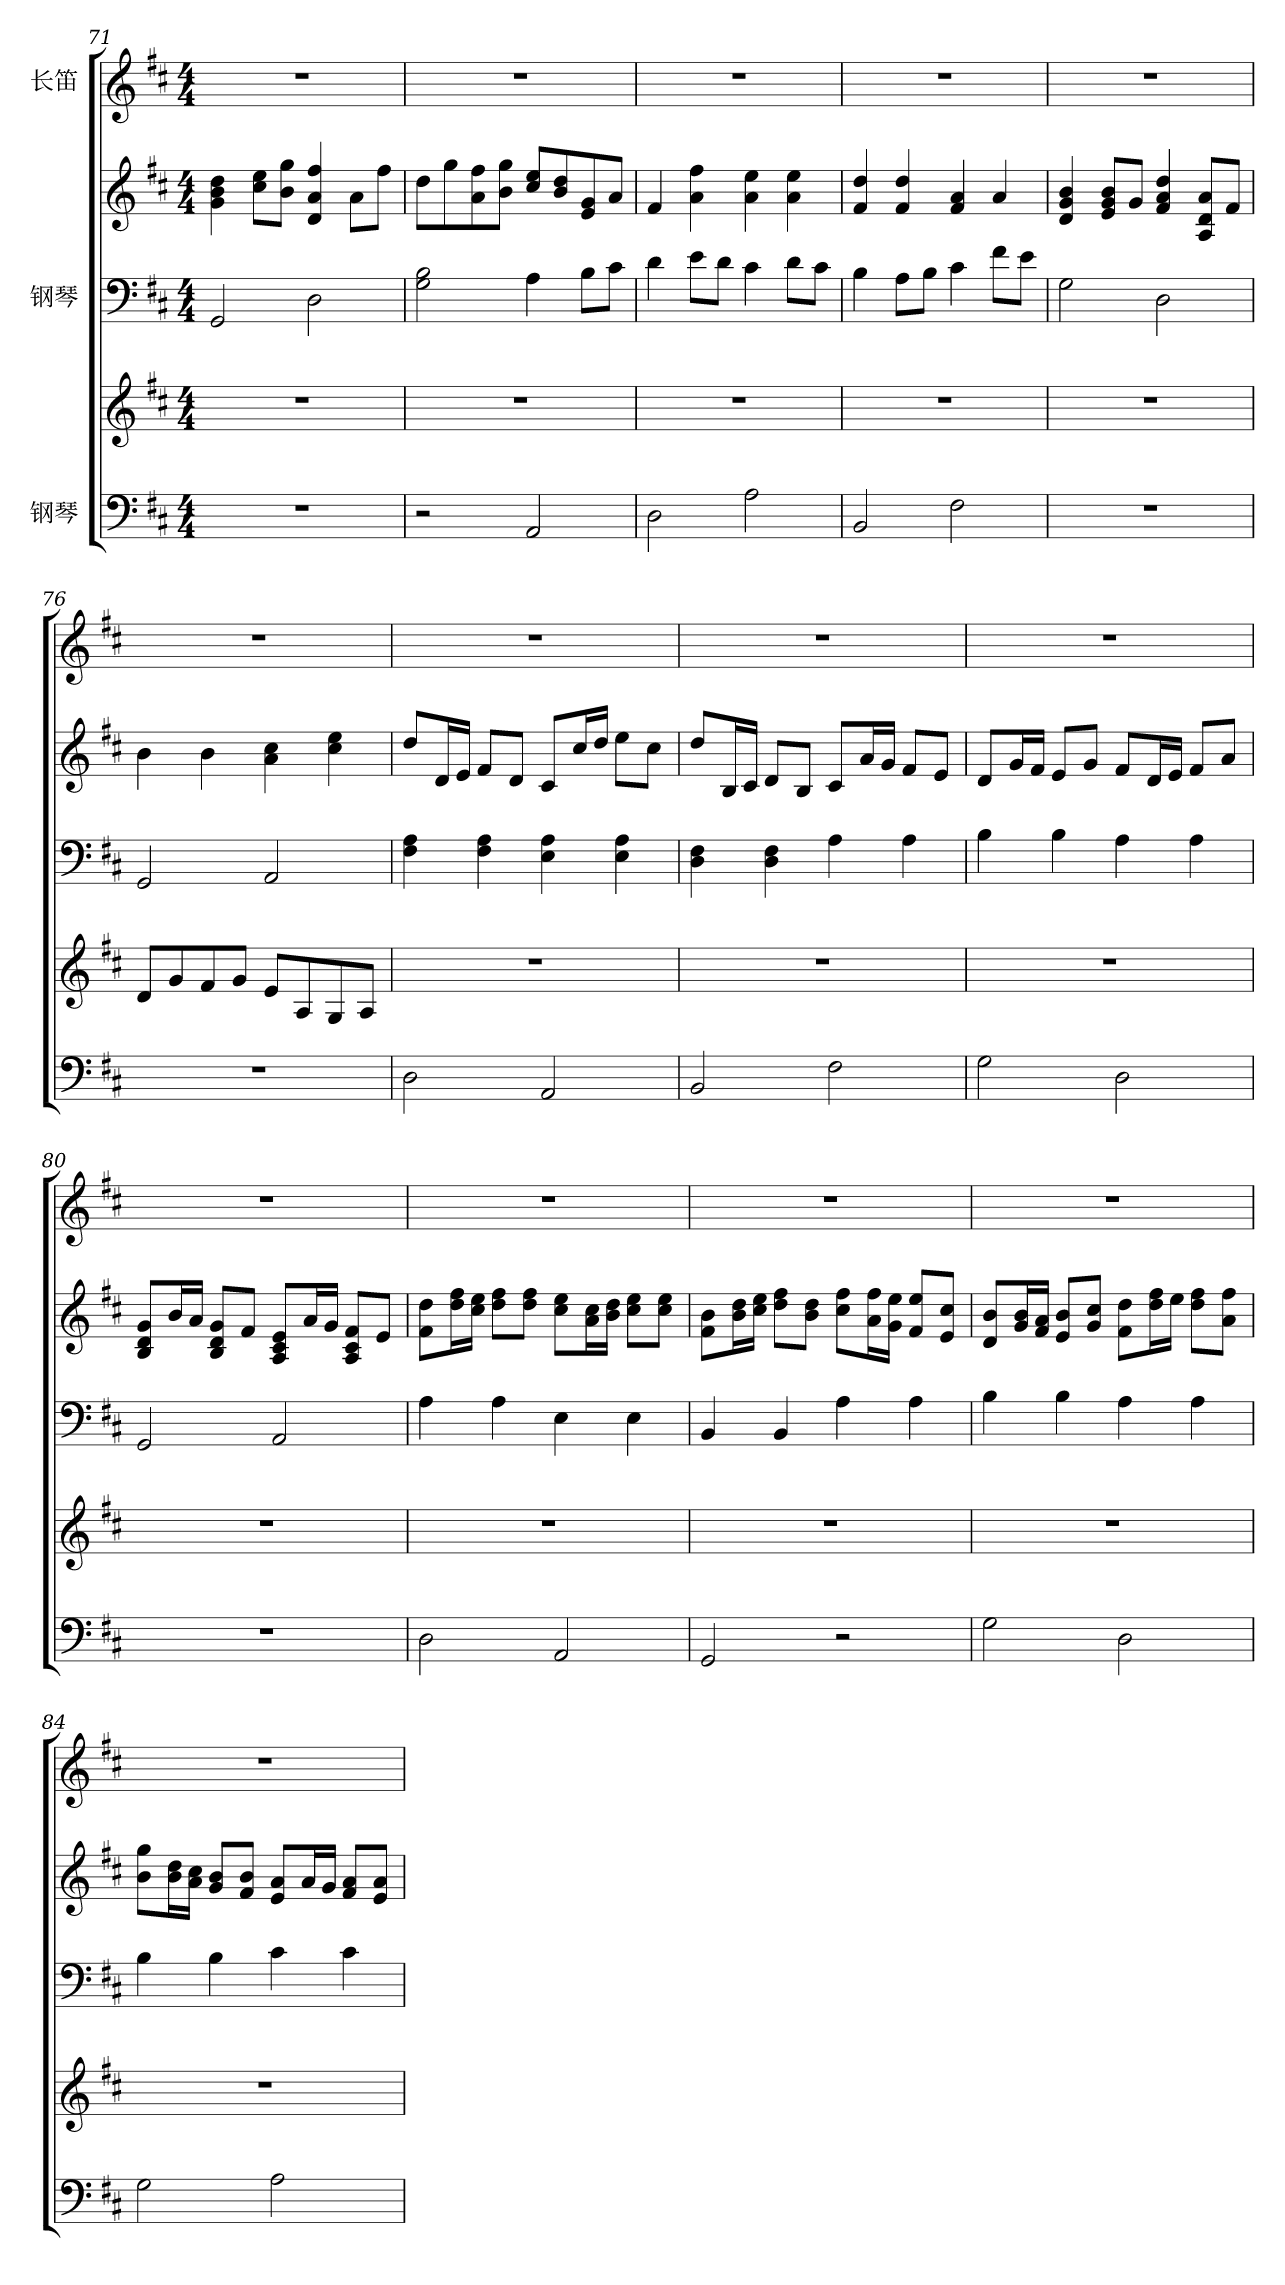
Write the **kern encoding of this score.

**kern	**kern	**kern	**kern	**kern
*part3	*part3	*part2	*part2	*part1
*staff5	*staff4	*staff3	*staff2	*staff1
*I"钢琴	*	*I"钢琴	*	*I"长笛
!!LO:PB:g=z
*clefF4	*clefG2	*clefF4	*clefG2	*clefG2
*k[f#c#]	*k[f#c#]	*k[f#c#]	*k[f#c#]	*k[f#c#]
*M4/4	*M4/4	*M4/4	*M4/4	*M4/4
=71	=71	=71	=71	=71
1r	1r	2GG/	4g\ 4b\ 4dd\	1r
.	.	.	8cc#\ 8ee\L	.
.	.	.	8b\ 8gg\J	.
.	.	2D\	4d/ 4a/ 4ff#/	.
.	.	.	8a\L	.
.	.	.	8ff#\J	.
=72	=72	=72	=72	=72
2r	1r	2G\ 2B\	8dd\L	1r
.	.	.	8gg\	.
.	.	.	8a\ 8ff#\	.
.	.	.	8b\ 8gg\J	.
2AA/	.	4A\	8cc#/ 8ee/L	.
.	.	.	8b/ 8dd/	.
.	.	8B\L	8e/ 8g/	.
.	.	8c#\J	8a/J	.
=73	=73	=73	=73	=73
2D\	1r	4d\	4f#/	1r
.	.	8e\L	4a\ 4ff#\	.
.	.	8d\J	.	.
2A\	.	4c#\	4a\ 4ee\	.
.	.	8d\L	4a\ 4ee\	.
.	.	8c#\J	.	.
=74	=74	=74	=74	=74
2BB/	1r	4B\	4f#/ 4dd/	1r
.	.	8A\L	4f#/ 4dd/	.
.	.	8B\J	.	.
2F#\	.	4c#\	4f#/ 4a/	.
.	.	8f#\L	4a/	.
.	.	8e\J	.	.
=75	=75	=75	=75	=75
1r	1r	2G\	4d/ 4g/ 4b/	1r
.	.	.	8e/ 8g/ 8b/L	.
.	.	.	8g/J	.
.	.	2D\	4f#/ 4a/ 4dd/	.
.	.	.	8A/ 8d/ 8a/L	.
.	.	.	8f#/J	.
!!LO:LB:g=z
=76	=76	=76	=76	=76
1r	8d/L	2GG/	4b\	1r
.	8g/	.	.	.
.	8f#/	.	4b\	.
.	8g/J	.	.	.
.	8e/L	2AA/	4a\ 4cc#\	.
.	8A/	.	.	.
.	8G/	.	4cc#\ 4ee\	.
.	8A/J	.	.	.
=77	=77	=77	=77	=77
2D\	1r	4F#\ 4A\	8dd/L	1r
.	.	.	16d/L	.
.	.	.	16e/JJ	.
.	.	4F#\ 4A\	8f#/L	.
.	.	.	8d/J	.
2AA/	.	4E\ 4A\	8c#/L	.
.	.	.	16cc#/L	.
.	.	.	16dd/JJ	.
.	.	4E\ 4A\	8ee\L	.
.	.	.	8cc#\J	.
=78	=78	=78	=78	=78
2BB/	1r	4D\ 4F#\	8dd/L	1r
.	.	.	16B/L	.
.	.	.	16c#/JJ	.
.	.	4D\ 4F#\	8d/L	.
.	.	.	8B/J	.
2F#\	.	4A\	8c#/L	.
.	.	.	16a/L	.
.	.	.	16g/JJ	.
.	.	4A\	8f#/L	.
.	.	.	8e/J	.
=79	=79	=79	=79	=79
2G\	1r	4B\	8d/L	1r
.	.	.	16g/L	.
.	.	.	16f#/JJ	.
.	.	4B\	8e/L	.
.	.	.	8g/J	.
2D\	.	4A\	8f#/L	.
.	.	.	16d/L	.
.	.	.	16e/JJ	.
.	.	4A\	8f#/L	.
.	.	.	8a/J	.
!!LO:PB:g=z
=80	=80	=80	=80	=80
1r	1r	2GG/	8B/ 8d/ 8g/L	1r
.	.	.	16b/L	.
.	.	.	16a/JJ	.
.	.	.	8B/ 8d/ 8g/L	.
.	.	.	8f#/J	.
.	.	2AA/	8A/ 8c#/ 8e/L	.
.	.	.	16a/L	.
.	.	.	16g/JJ	.
.	.	.	8A/ 8c#/ 8f#/L	.
.	.	.	8e/J	.
=81	=81	=81	=81	=81
2D\	1r	4A\	8f#\ 8dd\L	1r
.	.	.	16dd\ 16ff#\L	.
.	.	.	16cc#\ 16ee\JJ	.
.	.	4A\	8dd\ 8ff#\L	.
.	.	.	8dd\ 8ff#\J	.
2AA/	.	4E\	8cc#\ 8ee\L	.
.	.	.	16a\ 16cc#\L	.
.	.	.	16b\ 16dd\JJ	.
.	.	4E\	8cc#\ 8ee\L	.
.	.	.	8cc#\ 8ee\J	.
=82	=82	=82	=82	=82
2GG/	1r	4BB/	8f#\ 8b\L	1r
.	.	.	16b\ 16dd\L	.
.	.	.	16cc#\ 16ee\JJ	.
.	.	4BB/	8dd\ 8ff#\L	.
.	.	.	8b\ 8dd\J	.
2r	.	4A\	8cc#\ 8ff#\L	.
.	.	.	16a\ 16ff#\L	.
.	.	.	16g\ 16ee\JJ	.
.	.	4A\	8f#/ 8ee/L	.
.	.	.	8e/ 8cc#/J	.
=83	=83	=83	=83	=83
2G\	1r	4B\	8d/ 8b/L	1r
.	.	.	16g/ 16b/L	.
.	.	.	16f#/ 16a/JJ	.
.	.	4B\	8e/ 8b/L	.
.	.	.	8g/ 8cc#/J	.
2D\	.	4A\	8f#\ 8dd\L	.
.	.	.	16dd\ 16ff#\L	.
.	.	.	16ee\JJ	.
.	.	4A\	8dd\ 8ff#\L	.
.	.	.	8a\ 8ff#\J	.
!!LO:LB:g=z
=84	=84	=84	=84	=84
2G\	1r	4B\	8b\ 8gg\L	1r
.	.	.	16b\ 16dd\L	.
.	.	.	16a\ 16cc#\JJ	.
.	.	4B\	8g/ 8b/L	.
.	.	.	8f#/ 8b/J	.
2A\	.	4c#\	8e/ 8a/L	.
.	.	.	16a/L	.
.	.	.	16g/JJ	.
.	.	4c#\	8f#/ 8a/L	.
.	.	.	8e/ 8a/J	.
=	=	=	=	=
*-	*-	*-	*-	*-
